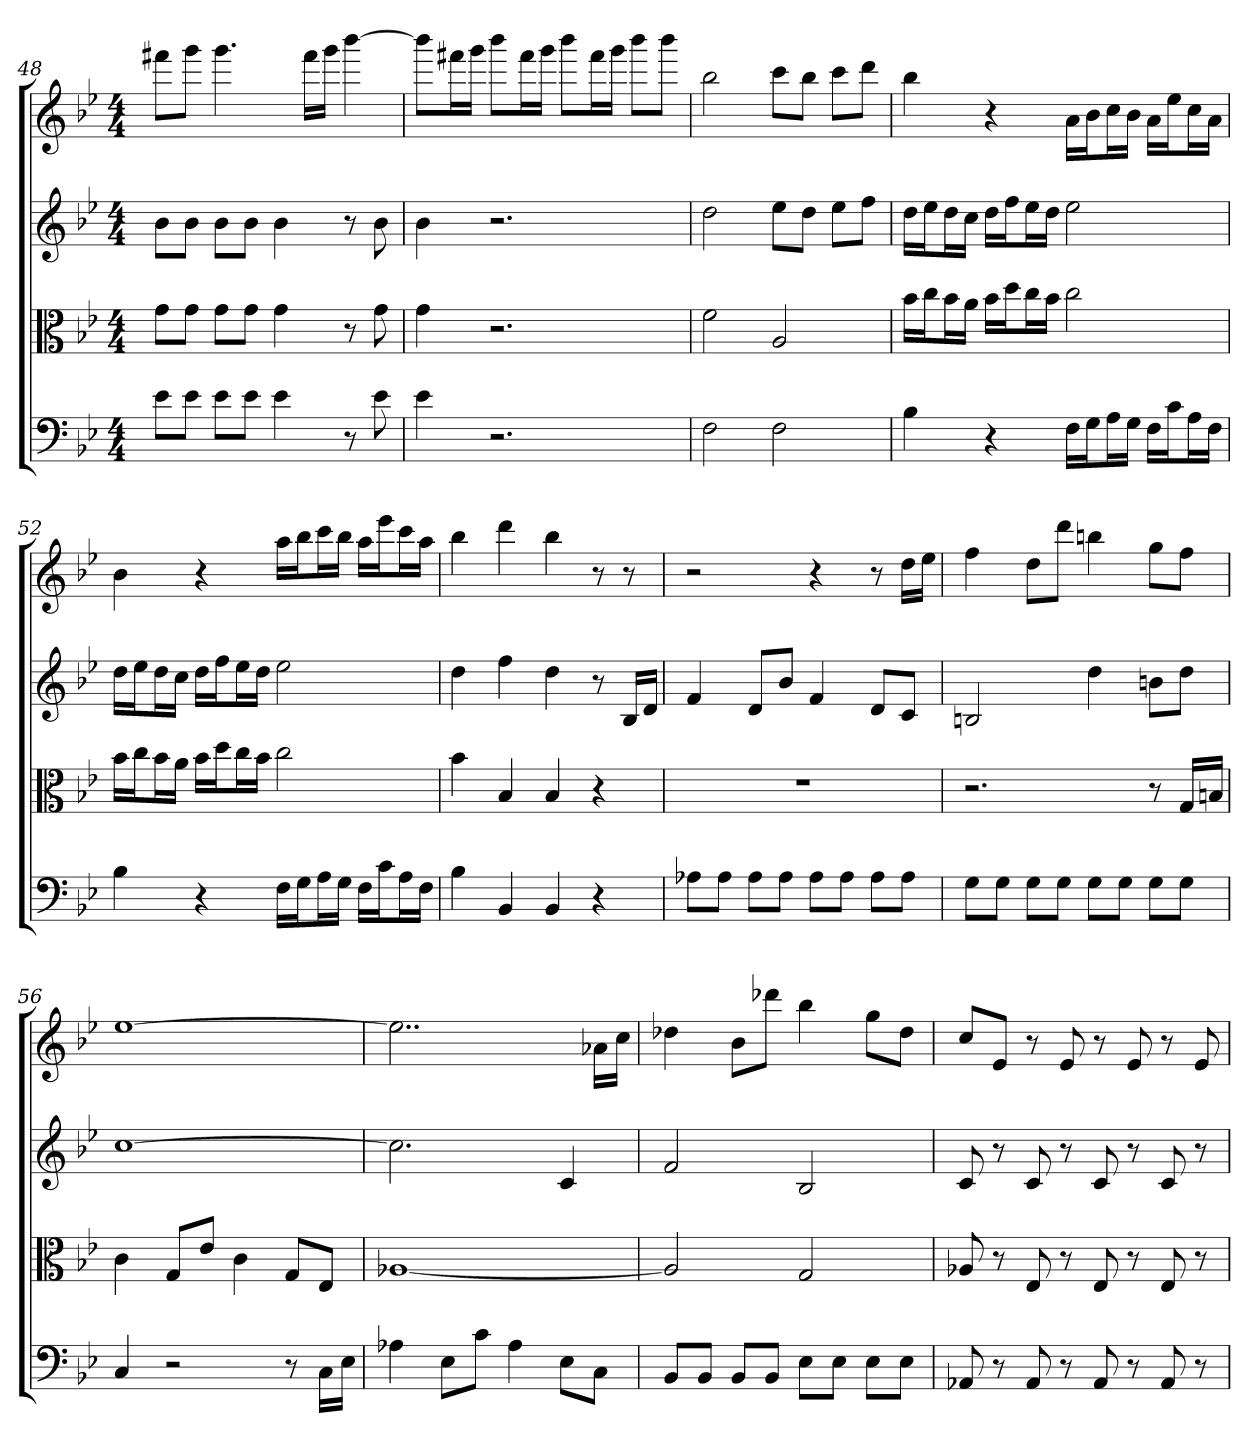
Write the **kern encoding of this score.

**kern	**kern	**kern	**kern
*part4	*part3	*part2	*part1
*staff4	*staff3	*staff2	*staff1
*clefF4	*clefC3	*	*
*k[b-e-]	*k[b-e-]	*k[b-e-]	*k[b-e-]
*g:	*g:	*g:	*g:
*M4/4	*M4/4	*M4/4	*M4/4
=48	=48	=48	=48
8e-\L	8g\L	8b-L	8fff#XL
8e-\J	8g\J	8b-J	8gggJ
8e-\L	8g\L	8b-L	4.ggg
8e-\J	8g\J	8b-J	.
4e-	4g	4b-	.
.	.	.	16fff#LL
.	.	.	16gggJJ
8r	8r	8r	[4bbb-
8e-	8g	8b-	.
=49	=49	=49	=49
4e-	4g	4b-	8bbb-L]
.	.	.	16fff#XL
.	.	.	16gggJJ
2.r	2.r	2.r	8bbb-L
.	.	.	16fff#L
.	.	.	16gggJJ
.	.	.	8bbb-L
.	.	.	16fff#L
.	.	.	16gggJJ
.	.	.	8bbb-L
.	.	.	8bbb-J
=50	=50	=50	=50
2F	2f	2dd	2bb-
2F	2A	8ee-L	8cccL
.	.	8ddJ	8bb-J
.	.	8ee-L	8cccL
.	.	8ffJ	8dddJ
=51	=51	=51	=51
4B-	16b-\LL	16ddLL	4bb-
.	16cc\J	16ee-J	.
.	16b-\L	16ddL	.
.	16a\JJ	16ccJJ	.
4r	16b-\LL	16ddLL	4r
.	16dd\J	16ffJ	.
.	16cc\L	16ee-L	.
.	16b-\JJ	16ddJJ	.
16F\LL	2cc	2ee-	16aLL
16G\J	.	.	16b-J
16A\L	.	.	16ccL
16G\JJ	.	.	16b-JJ
16F\LL	.	.	16aLL
16c\J	.	.	16ee-J
16A\L	.	.	16ccL
16F\JJ	.	.	16aJJ
=52	=52	=52	=52
4B-	16b-\LL	16ddLL	4b-
.	16cc\J	16ee-J	.
.	16b-\L	16ddL	.
.	16a\JJ	16ccJJ	.
4r	16b-\LL	16ddLL	4r
.	16dd\J	16ffJ	.
.	16cc\L	16ee-L	.
.	16b-\JJ	16ddJJ	.
16F\LL	2cc	2ee-	16aaLL
16G\J	.	.	16bb-J
16A\L	.	.	16cccL
16G\JJ	.	.	16bb-JJ
16F\LL	.	.	16aaLL
16c\J	.	.	16eee-J
16A\L	.	.	16cccL
16F\JJ	.	.	16aaJJ
=53	=53	=53	=53
4B-	4b-	4dd	4bb-
4BB-	4B-	4ff	4ddd
4BB-	4B-	4dd	4bb-
4r	4r	8r	8r
.	.	16B-LL	8r
.	.	16dJJ	.
=54	=54	=54	=54
8A-X\L	1r	4f	2r
8A-\J	.	.	.
8A-\L	.	8dL	.
8A-\J	.	8b-J	.
8A-\L	.	4f	4r
8A-\J	.	.	.
8A-\L	.	8dL	8r
8A-\J	.	8cJ	16ddLL
.	.	.	16ee-JJ
=55	=55	=55	=55
8G\L	2.r	2Bn	4ff
8G\J	.	.	.
8G\L	.	.	8ddL
8G\J	.	.	8dddJ
8G\L	.	4dd	4bbn
8G\J	.	.	.
8G\L	8r	8bnL	8ggL
8G\J	16G/LL	8ddJ	8ffJ
.	16Bn/JJ	.	.
=56	=56	=56	=56
4C	4c	[1cc	[1ee-
2r	8G/L	.	.
.	8e-/J	.	.
.	4c	.	.
8r	8G/L	.	.
16C\LL	8E-/J	.	.
16E-\JJ	.	.	.
=57	=57	=57	=57
4A-X	[1A-X	2.cc]	2..ee-]
8E-\L	.	.	.
8c\J	.	.	.
4A-	.	.	.
8E-\L	.	4c	.
8C\J	.	.	16a-XLL
.	.	.	16ccJJ
=58	=58	=58	=58
8BB-/L	2A-]	2f	4dd-X
8BB-/J	.	.	.
8BB-/L	.	.	8b-L
8BB-/J	.	.	8ddd-XJ
8E-\L	2G	2B-	4bb-
8E-\J	.	.	.
8E-\L	.	.	8ggL
8E-\J	.	.	8dd-J
=59	=59	=59	=59
8AA-X	8A-X	8c	8ccL
8r	8r	8r	8e-J
8AA-	8E-	8c	8r
8r	8r	8r	8e-
8AA-	8E-	8c	8r
8r	8r	8r	8e-
8AA-	8E-	8c	8r
8r	8r	8r	8e-
=	=	=	=
*-	*-	*-	*-
